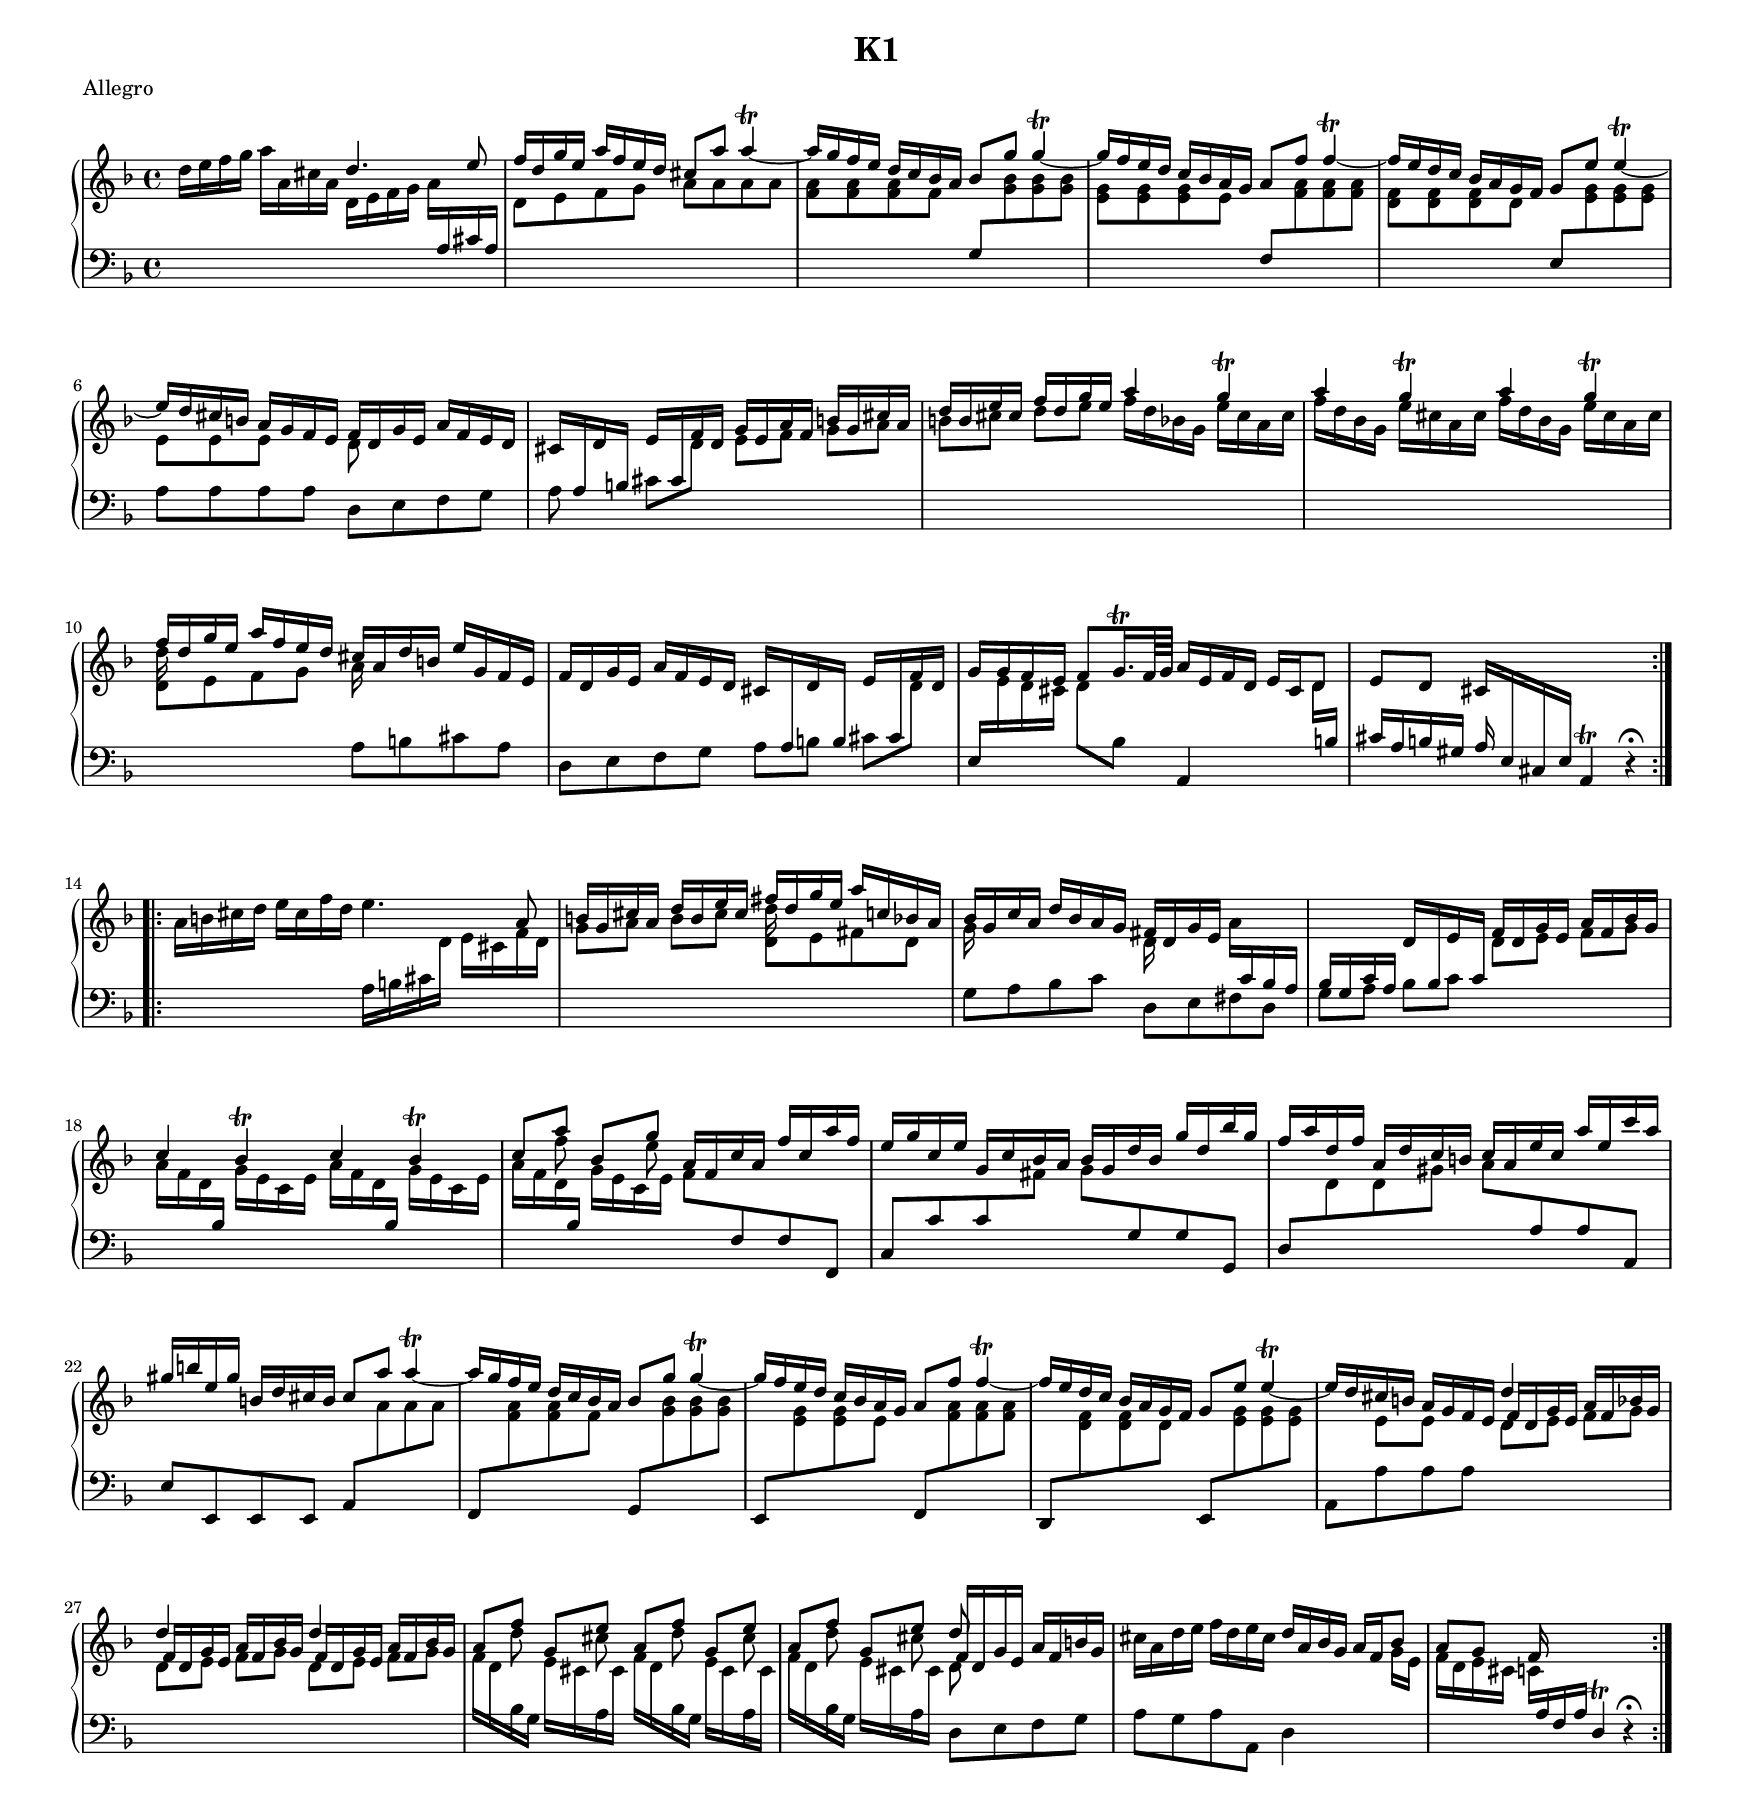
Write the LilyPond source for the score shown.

\version "2.18.2"
\version "2.18.2"

su = \stemUp
sd = \stemDown
sn = \stemNeutral
tu = \tieUp
td = \tieDown
tn = \tieNeutral
cstr = \change Staff = "right"
cstl = \change Staff = "left"

global = {
  \key d \minor
  \time 4/4
}

right = \relative c'' {
  \global
 
  \repeat volta 2 {
    d16 e f g a a, cis a \su d4. e8
    f16 d g e a f e d cis8 a' a4-\trill ~
    
    a16 g f e d c bes a bes8 g' g4-\trill ~
    g16 f e d c bes a g a8 f' f4-\trill ~
    f16 e d c bes a g f g8 e' e4-\trill ~
    
    e16 d cis b a g f e f d g e a f e d
    cis \cstl a \cstr d \cstl b \cstr e \cstl cis \cstr f d g e a f b g cis a
    
    d b e cis f d g e a4 g-\trill
    a g-\trill a g-\trill
    f16 d g e a f e d cis a d b e g, f e
    
    f d g e a f e d cis \cstl a \cstr d \cstl b \cstr e \cstl cis \cstr f d
    g g f e f8 g16.-\trill f64 g a16 e f d e cis d8
    e d cis16 \cstl e, cis e a,4-\trill r-\fermata
  }
  
  \repeat volta 2 {
    \cstr \sd a''16 b cis d e cis f d e4. \su a,8
    b16 g cis a d b e cis <<{ fis d g e } \\ {d}>> a' c, bes a
    <<{ bes g c a } \\ {g}>> d' bes a g <<{ fis d g e } \\ {d}>> \sd a' \cstl \su c, bes a
    
    bes g c a \cstr d \cstl bes \cstr e \cstl c \cstr f d g e a f bes g
    c4 bes-\trill c bes-\trill
    <<{ c8[ a'] bes,[ g'] } \\ { s8 f s e }>> a,16 f c' a f' c a' f
    
    e g c, e g, c bes a bes g d' bes g' d bes' g
    f a d, f a, d c b c a e' c a' e c' a
    gis b e, gis b, d cis b cis8 a' a4-\trill ~
    
    a16 g f e d c bes a bes8 g' g4-\trill ~
    g16 f e d c bes a g a8 f' f4-\trill ~ 
    f16 e d c bes a g f g8 e' e4-\trill ~ 
    
    e16 d cis b a g f e \repeat unfold 3 { <<{ \shiftOn f d g e } \\ {\su d'4}>> a16 f bes g }
    \repeat unfold 3 { <<{ a8[ f'] g,[ e'] } \\ { s d s cis }>> }
    <<{ d8 } \\ { d, } \\ { f16 d g e a f b g }>>
    
    \sd cis a d e f d e cis \su d a bes g a f bes8 
    a g f16 s8. s2
  }
}
 
left = \relative c' {
  \global
  
  \repeat volta 2 {
    s2 \cstr \sd d16 e f g a \cstl \su a, cis a
    \cstr \sd d8 e f g a a a a
    
    <f a> q q f \cstl \su g, \cstr \sd <g' bes> q q
    <e g> q q e \cstl \su f, \cstr \sd <f' a> q q
    <d f> q q d \cstl \su e, \cstr \sd <e' g> q q
    
    <<{ \sd e e e s d } \\ { \cstl \sd a a a a d, e f g }>>
    \cstl a s8 cis8[ \cstr d] e[ f] g[ a]
    
    b[ cis] d[ e] f16 d bes g e' cis a cis
    f d bes g e' cis a cis f d bes g e' cis a cis
    <<{ \sd d } \\ { d,8 e f g }>> <<{ \sd a16 } \\ { \cstl a,8 b cis a }>>
    
    \cstl d, e f g a[ b] cis[ \cstr d] 
    \cstl \su e,16 \cstr \sd e' d cis d8 \cstl bes \su a,4 s8 \cstr \sd d'16 \cstl \su b
    cis a b gis a s8. s2 
  }
  
  \repeat volta 2 {
    s2 \sd a16 b cis \cstr d e cis f d
    g8[ a] b[ cis] d,8 e fis d
    \cstl g, a bes c d, e fis d
    
    g8[ a] bes[ c] \cstr d[ e] f[ g]
    \repeat unfold 3 { a16 f d \cstl \su bes \cstr \sd g' e c e }
    f8 \cstl \su f, f f,
    
    c' c' c \cstr \sd fis g \cstl \su g, g g,
    d' \cstr \sd d' d gis a \cstl \su a, a a,
    e' e, e e a \cstr \sd a'' a a
    
    \cstl \su f,, \cstr \sd <f'' a> q f \cstl \su g,, \cstr \sd <g'' bes> q q
    \cstl \su e,, \cstr \sd <e'' g> q e \cstl \su f,, \cstr \sd <f'' a> q q 
    \cstl \su d,, \cstr \sd <d'' f> q d \cstl \su e,, \cstr \sd <e'' g> q q 
    
    <<{ s8 \sd e e s } \\ { \cstl a,, a' a a }>> 
    \repeat unfold 3 { d[ e] f[ g] }
    \repeat unfold 3 { f16 d \cstl bes g \cstr e' cis \cstl a \cstr cis }
    
    \cstl d,8 e f g
    a g a a, d4 s8 \cstr g'16 e
    f d e cis c \cstl \su a f a d,4-\trill r-\fermata
  }
}


\header {
  title = "K1"
  meter = "Allegro"
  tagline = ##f
}

#(set-global-staff-size 18.4)

\paper {
  #(set-paper-size "a3")
  print-page-number = ##f
  between-system-padding = #0.1
  between-system-space = #0.1
  ragged-last-bottom = ##f
  ragged-bottom = ##f
  top-margin = 12 \cm
  bottom-margin = 0.3 \cm
}

\score {
  \new PianoStaff <<
    \new Staff = "right" {
      \right
    }
    \new Staff = "left" { 
      \clef bass \left 
    }
  >>
  \layout { indent = 0 }
}
